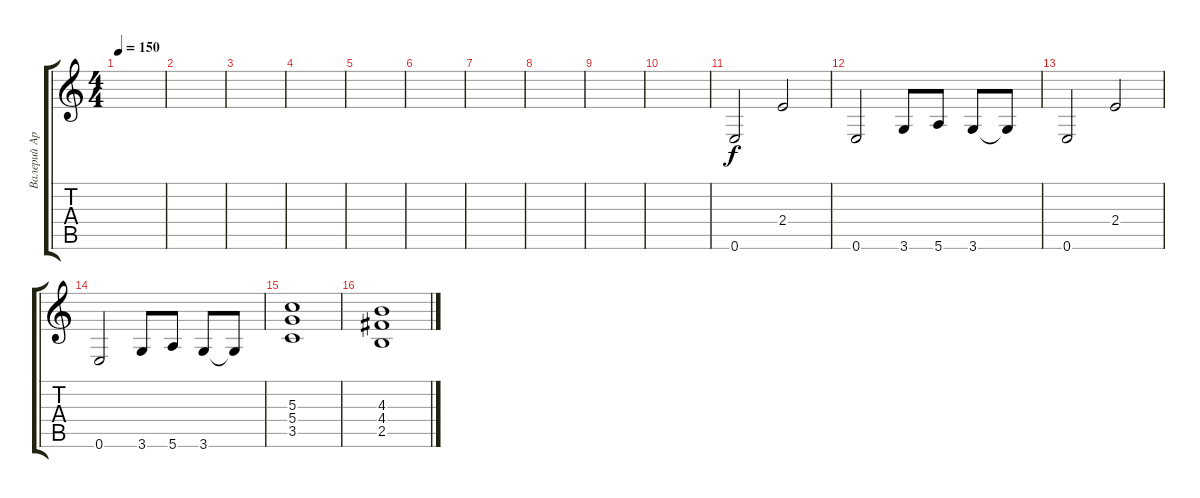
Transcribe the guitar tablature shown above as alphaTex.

\track ("Валерий Аркадин" "Валерий Ар") {instrument distortionguitar}
\staff {score tabs}
\tuning (E4 B3 G3 D3 A2 E2) {hide}
\ts (4 4)
\tempo 150
\clef g2
\ks c
|
|
|
|
|
|
|
|
|
|
0.6.2{instrument distortionguitar} 2.4.2 |
0.6.2 3.6.8 5.6.8 3.6.8 3.6{t}.8 |
0.6.2 2.4.2 |
0.6.2 3.6.8 5.6.8 3.6.8 3.6{t}.8 |
(5.3 5.4 3.5).1 |
(4.3 4.4 2.5).1
